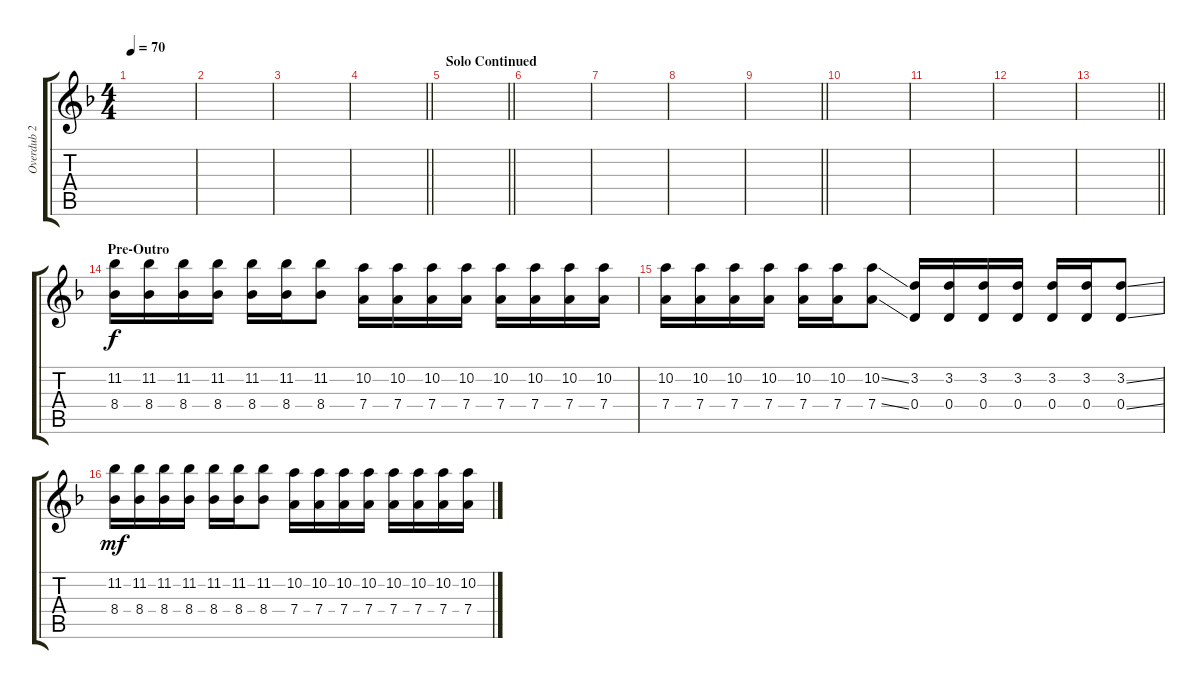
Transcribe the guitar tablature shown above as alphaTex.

\track ("Overdub 2" "Overdub 2") {instrument distortionguitar}
\staff {score tabs}
\tuning (E4 B3 G3 D3 A2 D2) {hide}
\ts (4 4)
\tempo 70
\clef g2
\ks f
|
|
|
\barLineRight lightlight
|
\section ("" "Solo Continued")
\barLineRight lightlight
|
|
|
|
\barLineRight lightlight
|
|
|
|
\barLineRight lightlight
|
\section ("" "Pre-Outro")
(11.2 8.4).16{volume 4} (11.2 8.4).16 (11.2 8.4).16 (11.2 8.4).16 (11.2 8.4).16 (11.2 8.4).16 (11.2 8.4).8 (10.2 7.4).16 (10.2 7.4).16 (10.2 7.4).16 (10.2 7.4).16 (10.2 7.4).16 (10.2 7.4).16 (10.2 7.4).16 (10.2 7.4).16 |
(10.2 7.4).16 (10.2 7.4).16 (10.2 7.4).16 (10.2 7.4).16 (10.2 7.4).16 (10.2 7.4).16 (10.2{ss} 7.4{ss}).8 (3.2 0.4).16 (3.2 0.4).16 (3.2 0.4).16 (3.2 0.4).16 (3.2 0.4).16 (3.2 0.4).16 (3.2{ss} 0.4{ss}).8 |
(11.2 8.4).16{dy mf} (11.2 8.4).16 (11.2 8.4).16 (11.2 8.4).16 (11.2 8.4).16 (11.2 8.4).16 (11.2 8.4).8 (10.2 7.4).16 (10.2 7.4).16 (10.2 7.4).16 (10.2 7.4).16 (10.2 7.4).16 (10.2 7.4).16 (10.2 7.4).16 (10.2 7.4).16
